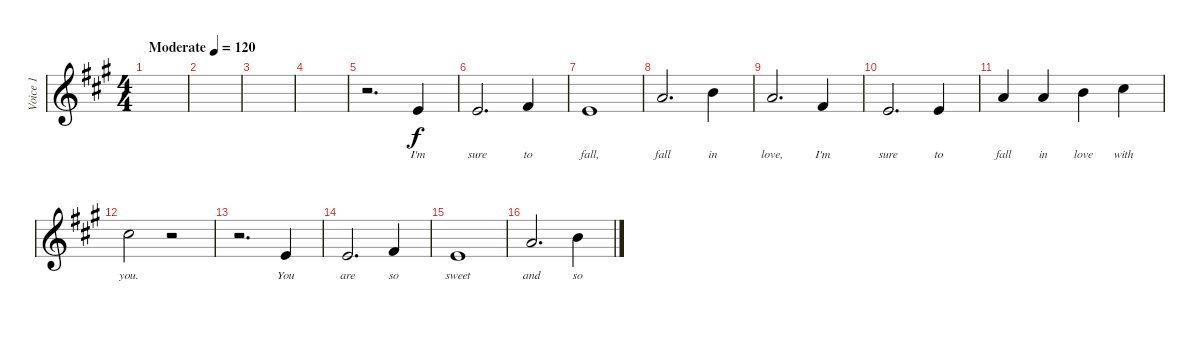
\track ("Voice 1" "Voice 1") {instrument synthvoice}
\staff {score}
\tuning (E4 B3 G3 D3 A2 E2) {hide}
\ts (4 4)
\tempo (120 "Moderate")
\clef g2
\ks a
|
|
|
|
r.2{d} 5.2.4{lyrics (0 "I'm") lyrics (1 "") lyrics (2 "") lyrics (3 "") lyrics (4 "")} |
5.2.2{d lyrics (0 "sure") lyrics (1 "") lyrics (2 "") lyrics (3 "") lyrics (4 "")} 7.2.4{lyrics (0 "to") lyrics (1 "") lyrics (2 "") lyrics (3 "") lyrics (4 "")} |
5.2.1{lyrics (0 "fall,") lyrics (1 "") lyrics (2 "") lyrics (3 "") lyrics (4 "")} |
5.1.2{d lyrics (0 "fall") lyrics (1 "") lyrics (2 "") lyrics (3 "") lyrics (4 "")} 7.1.4{lyrics (0 "in") lyrics (1 "") lyrics (2 "") lyrics (3 "") lyrics (4 "")} |
5.1.2{d lyrics (0 "love,") lyrics (1 "") lyrics (2 "") lyrics (3 "") lyrics (4 "")} 7.2.4{lyrics (0 "I'm") lyrics (1 "") lyrics (2 "") lyrics (3 "") lyrics (4 "")} |
5.2.2{d lyrics (0 "sure") lyrics (1 "") lyrics (2 "") lyrics (3 "") lyrics (4 "")} 5.2.4{lyrics (0 "to") lyrics (1 "") lyrics (2 "") lyrics (3 "") lyrics (4 "")} |
5.1.4{lyrics (0 "fall") lyrics (1 "") lyrics (2 "") lyrics (3 "") lyrics (4 "")} 5.1.4{lyrics (0 "in") lyrics (1 "") lyrics (2 "") lyrics (3 "") lyrics (4 "")} 7.1.4{lyrics (0 "love") lyrics (1 "") lyrics (2 "") lyrics (3 "") lyrics (4 "")} 9.1.4{lyrics (0 "with") lyrics (1 "") lyrics (2 "") lyrics (3 "") lyrics (4 "")} |
9.1.2{lyrics (0 "you.") lyrics (1 "") lyrics (2 "") lyrics (3 "") lyrics (4 "")} r.2 |
r.2{d} 5.2.4{lyrics (0 "You") lyrics (1 "") lyrics (2 "") lyrics (3 "") lyrics (4 "")} |
5.2.2{d lyrics (0 "are") lyrics (1 "") lyrics (2 "") lyrics (3 "") lyrics (4 "")} 7.2.4{lyrics (0 "so") lyrics (1 "") lyrics (2 "") lyrics (3 "") lyrics (4 "")} |
5.2.1{lyrics (0 "sweet") lyrics (1 "") lyrics (2 "") lyrics (3 "") lyrics (4 "")} |
5.1.2{d lyrics (0 "and") lyrics (1 "") lyrics (2 "") lyrics (3 "") lyrics (4 "")} 7.1.4{lyrics (0 "so") lyrics (1 "") lyrics (2 "") lyrics (3 "") lyrics (4 "")}
